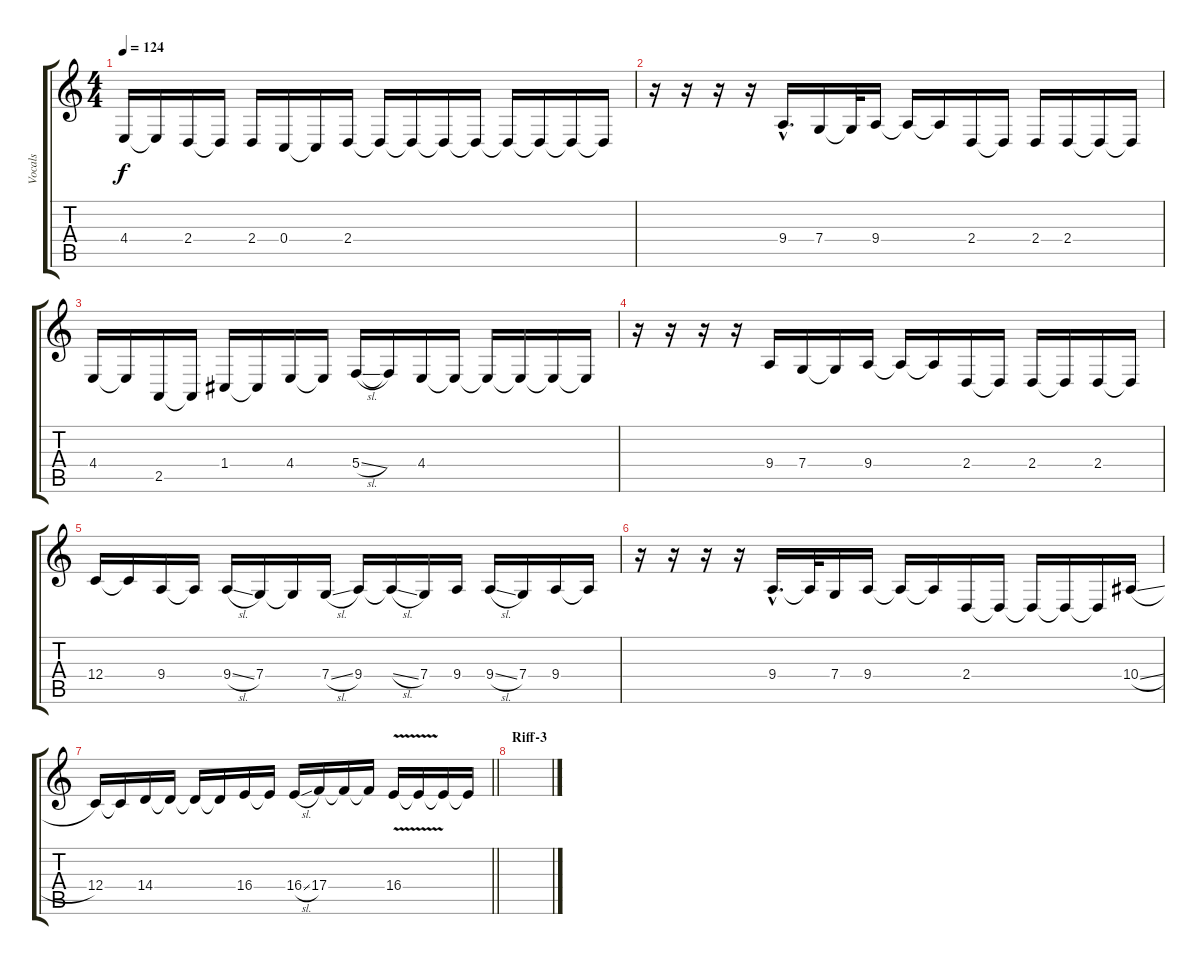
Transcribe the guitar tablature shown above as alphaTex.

\track ("Vocals" "Vocals") {instrument trumpet}
\staff {score tabs}
\tuning (D4 A3 F3 C3 G2 D2) {hide}
\ts (4 4)
\tempo 124
\clef g2
\ks c
4.4{t}.16{dy f} 4.4{t}.16 2.4.16 2.4{t}.16 2.4.16 0.4.16 0.4{t}.16 2.4.16 2.4{t}.16 2.4{t}.16 2.4{t}.16 2.4{t}.16 2.4{t}.16 2.4{t}.16 2.4{t}.16 2.4{t}.16 |
r.16 r.16 r.16 r.16 9.4{hac}.16{d} 7.4.16 7.4{t}.32 9.4.16 9.4{t}.16 9.4{t}.16 2.4.16 2.4{t}.16 2.4.16 2.4.16 2.4{t}.16 2.4{t}.16 |
4.4.16 4.4{t}.16 2.5.16 2.5{t}.16 1.4.16 1.4{t}.16 4.4.16 4.4{t}.16 5.4{sl}.16 5.4{t}.16 4.4.16 4.4{t}.16 4.4{t}.16 4.4{t}.16 4.4{t}.16 4.4{t}.16 |
r.16 r.16 r.16 r.16 9.4.16 7.4.16 7.4{t}.16 9.4.16 9.4{t}.16 9.4{t}.16 2.4.16 2.4{t}.16 2.4.16 2.4{t}.16 2.4.16 2.4{t}.16 |
12.4.16 12.4{t}.16 9.4.16 9.4{t}.16 9.4{sl}.16 7.4.16 7.4{t}.16 7.4{sl}.16 9.4.16 9.4{sl t}.16 7.4.16 9.4.16 9.4{sl}.16 7.4.16 9.4.16 9.4{t}.16 |
r.16 r.16 r.16 r.16 9.4{hac}.16{d} 9.4{t}.32 7.4.16 9.4.16 9.4{t}.16 9.4{t}.16 2.4.16 2.4{t}.16 2.4{t}.16 2.4{t}.16 2.4{t}.16 10.4{sl}.16 |
\barLineRight lightlight
12.4.16 12.4{t}.16 14.4.16 14.4{t}.16 14.4{t}.16 14.4{t}.16 16.4.16 16.4{t}.16 16.4{sl}.16 17.4.16 17.4{t}.16 17.4{t}.16 16.4{v}.16 16.4{t}.16 16.4{t}.16 16.4{t}.16 |
\section ("" "Riff-3")
